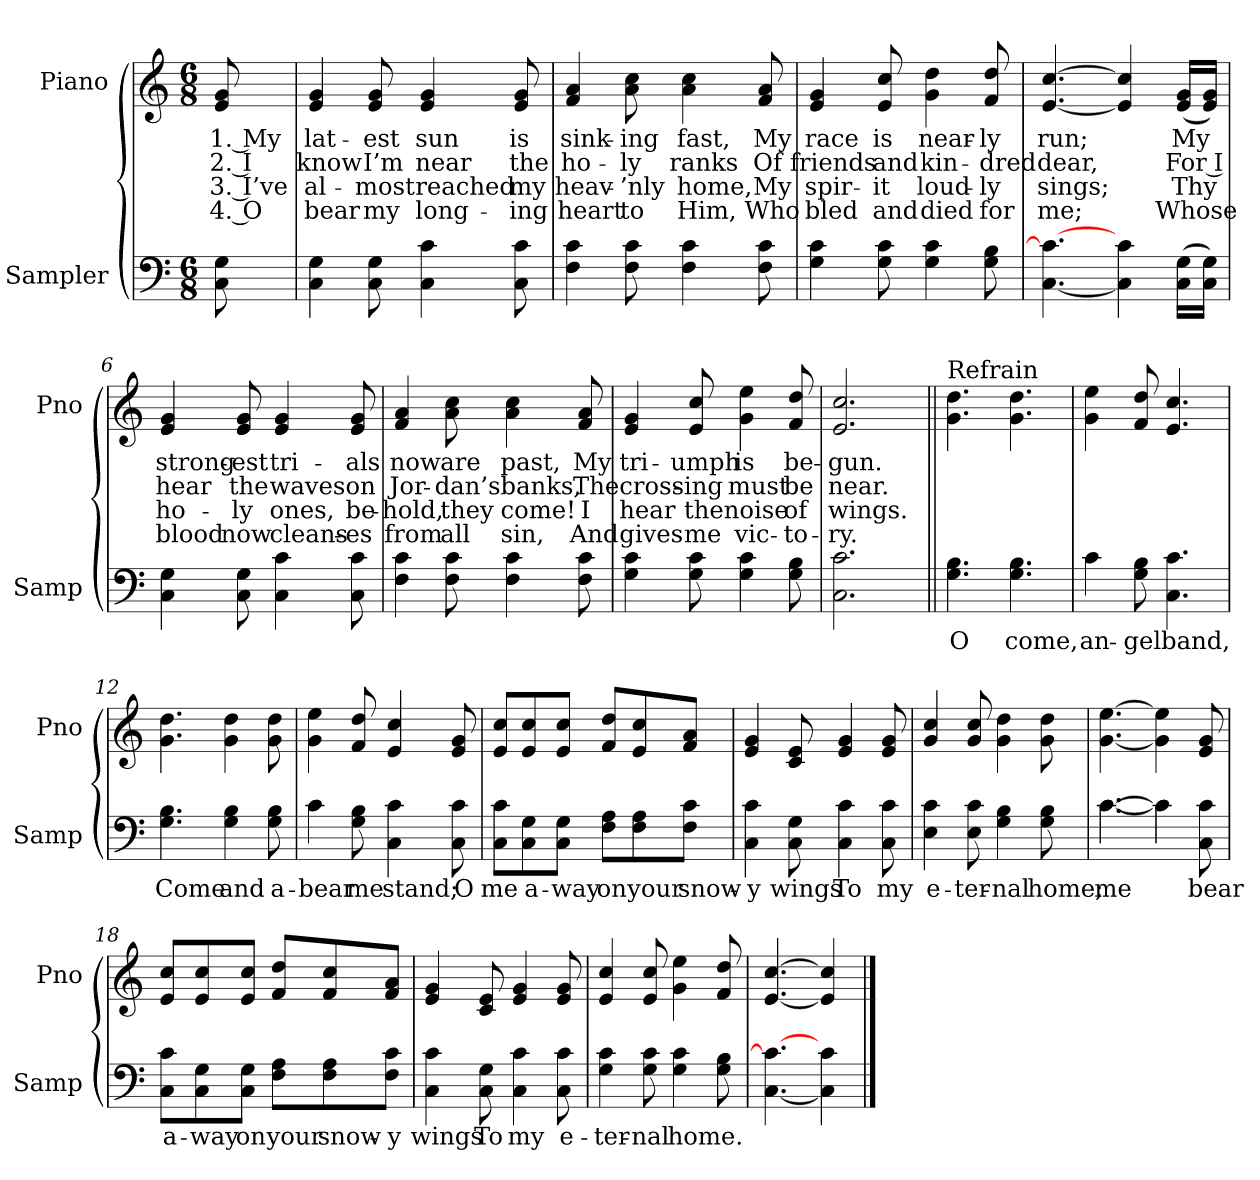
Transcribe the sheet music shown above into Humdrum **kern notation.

**kern	**text	**kern	**text	**text	**text	**text
*part2	*part2	*part1	*part1	*part1	*part1	*part1
*staff2	*staff2	*staff1	*staff1	*staff1	*staff1	*staff1
*I"Sampler	*	*I"Piano	*	*	*	*
*I'Samp	*	*I'Pno	*	*	*	*
*clefF4	*	*clefG2	*	*	*	*
*M6/8	*	*M6/8	*	*	*	*
=1	=1	=1	=1	=1	=1	=1
8C 8G	.	8e 8g	1. My	2. I	3. I’ve	4. O
=2	=2	=2	=2	=2	=2	=2
4C 4G	.	4e 4g	lat-	know	al-	bear
8C 8G	.	8e 8g	-est	I’m	-most	my
4C 4c	.	4e 4g	sun	near	reached	long-
8C 8c	.	8e 8g	is	the	my	-ing
=3	=3	=3	=3	=3	=3	=3
4F 4c	.	4f 4a	sink-	ho-	heav-	heart
8F 8c	.	8a 8cc	-ing	-ly	-’nly	to
4F 4c	.	4a 4cc	fast,	ranks	home,	Him,
8F 8c	.	8f 8a	My	Of	My	Who
=4	=4	=4	=4	=4	=4	=4
4G 4c	.	4e 4g	race	friends	spir-	bled
8G 8c	.	8e 8cc	is	and	-it	and
4G 4c	.	4g 4dd	near-	kin-	loud-	died
8G 8B	.	8f 8dd	-ly	-dred	-ly	for
=5	=5	=5	=5	=5	=5	=5
[4.C 4.c_	.	[4.e [4.cc	run;	dear,	sings;	me;
4C] 4c	.	4e] 4cc]	.	.	.	.
(16C\ 16G\LL	.	(16e/ 16g/LL	My	For I	Thy	Whose
16C\ 16G\JJ)	.	16e/ 16g/JJ)	.	.	.	.
=6	=6	=6	=6	=6	=6	=6
4C 4G	.	4e 4g	strong-	hear	ho-	blood
8C 8G	.	8e 8g	-est	the	-ly	now
4C 4c	.	4e 4g	tri-	waves	ones,	cleans-
8C 8c	.	8e 8g	-als	on	be-	-es
=7	=7	=7	=7	=7	=7	=7
4F 4c	.	4f 4a	now	Jor-	-hold,	from
8F 8c	.	8a 8cc	are	-dan’s	they	all
4F 4c	.	4a 4cc	past,	banks,	come!	sin,
8F 8c	.	8f 8a	My	The	I	And
=8	=8	=8	=8	=8	=8	=8
4G 4c	.	4e 4g	tri-	cross-	hear	gives
8G 8c	.	8e 8cc	-umph	-ing	the	me
4G 4c	.	4g 4ee	is	must	noise	vic-
8G 8B	.	8f 8dd	be-	be	of	-to-
=9	=9	=9	=9	=9	=9	=9
2.C 2.c	.	2.e 2.cc	-gun.	near.	wings.	-ry.
=10||	=10||	=10||	=10||	=10||	=10||	=10||
!	!	!LO:TX:t=Refrain	!	!	!	!
4.G 4.B	O	4.g 4.dd	.	.	.	.
4.G 4.B	come,	4.g 4.dd	.	.	.	.
=11	=11	=11	=11	=11	=11	=11
4c	an-	4g 4ee	.	.	.	.
8G 8B	-gel	8f 8dd	.	.	.	.
4.C 4.c	band,	4.e 4.cc	.	.	.	.
=12	=12	=12	=12	=12	=12	=12
4.G 4.B	Come	4.g 4.dd	.	.	.	.
4G 4B	and	4g 4dd	.	.	.	.
8G 8B	a-	8g 8dd	.	.	.	.
=13	=13	=13	=13	=13	=13	=13
*^	*	*	*	*	*	*
4c\	4c	bear	4g 4ee	.	.	.	.
8G 8B	2ryy	me	8f 8dd	.	.	.	.
4C 4c	.	stand;	4e 4cc	.	.	.	.
8C 8c	.	O	8e 8g	.	.	.	.
*v	*v	*	*	*	*	*	*
=14	=14	=14	=14	=14	=14	=14
8C\ 8c\L	me	8e/ 8cc/L	.	.	.	.
8C\ 8G\	a-	8e/ 8cc/	.	.	.	.
8C\ 8G\J	-way	8e/ 8cc/J	.	.	.	.
8F\ 8A\L	on	8f/ 8dd/L	.	.	.	.
8F\ 8A\	your	8e/ 8cc/	.	.	.	.
8F\ 8c\J	snow-	8f/ 8a/J	.	.	.	.
=15	=15	=15	=15	=15	=15	=15
4C 4c	-y	4e 4g	.	.	.	.
8C 8G	wings	8c 8e	.	.	.	.
4C 4c	To	4e 4g	.	.	.	.
8C 8c	my	8e 8g	.	.	.	.
=16	=16	=16	=16	=16	=16	=16
4E 4c	e-	4g 4cc	.	.	.	.
8E 8c	-ter-	8g 8cc	.	.	.	.
4G 4B	-nal	4g 4dd	.	.	.	.
8G 8B	home;	8g 8dd	.	.	.	.
=17	=17	=17	=17	=17	=17	=17
*^	*	*	*	*	*	*
[4.c\	[4.c	me	[4.g [4.ee	.	.	.	.
4c\]	4c]	.	4g] 4ee]	.	.	.	.
8C 8c	8ryy	bear	8e 8g	.	.	.	.
*v	*v	*	*	*	*	*	*
=18	=18	=18	=18	=18	=18	=18
8C\ 8c\L	a-	8e/ 8cc/L	.	.	.	.
8C\ 8G\	-way	8e/ 8cc/	.	.	.	.
8C\ 8G\J	on	8e/ 8cc/J	.	.	.	.
8F\ 8A\L	your	8f/ 8dd/L	.	.	.	.
8F\ 8A\	snow-	8f/ 8cc/	.	.	.	.
8F\ 8c\J	-y	8f/ 8a/J	.	.	.	.
=19	=19	=19	=19	=19	=19	=19
4C 4c	wings	4e 4g	.	.	.	.
8C 8G	To	8c 8e	.	.	.	.
4C 4c	my	4e 4g	.	.	.	.
8C 8c	e-	8e 8g	.	.	.	.
=20	=20	=20	=20	=20	=20	=20
4G 4c	-ter-	4e 4cc	.	.	.	.
8G 8c	-nal	8e 8cc	.	.	.	.
4G 4c	home.	4g 4ee	.	.	.	.
8G 8B	.	8f 8dd	.	.	.	.
=21	=21	=21	=21	=21	=21	=21
[4.C 4.c_	.	[4.e [4.cc	.	.	.	.
4C] 4c	.	4e] 4cc]	.	.	.	.
==	==	==	==	==	==	==
*-	*-	*-	*-	*-	*-	*-
